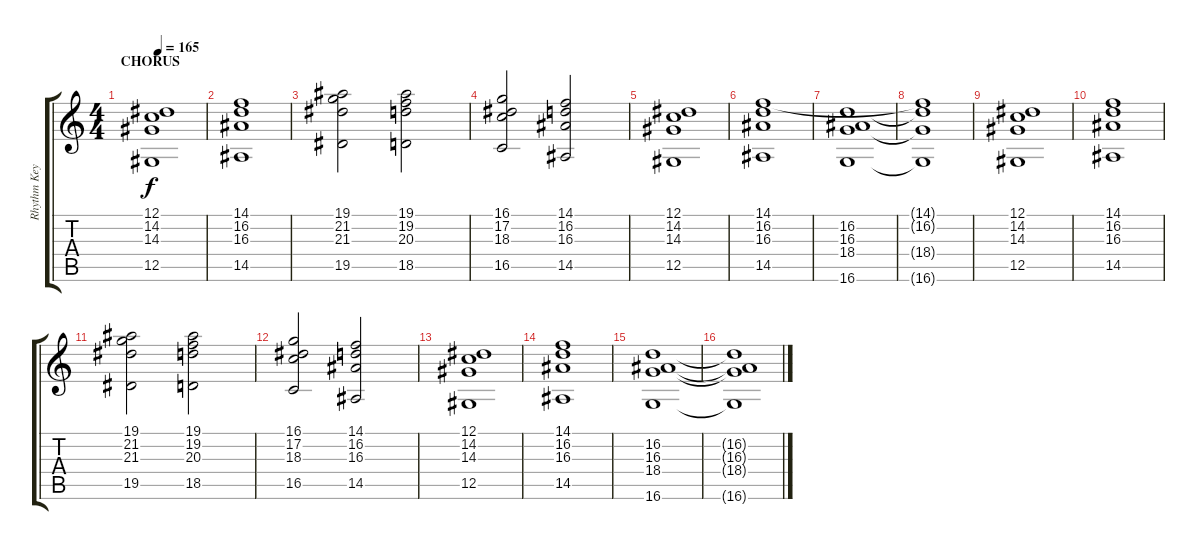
\track ("Rhythm Keyboard" "Rhythm Key") {instrument stringensemble1}
\staff {score tabs}
\tuning (Eb4 Bb3 Gb3 Db3 Ab2 Eb2) {hide}
\ts (4 4)
\section ("" "CHORUS ")
\tempo 165
\clef g2
\ks c
(12.1 14.2 14.3 12.5).1{dy f} |
(14.1 16.2 16.3 14.5).1 |
(19.1 21.2 21.3 19.5).2 (19.1 19.2 20.3 18.5).2 |
(16.1 17.2 18.3 16.5).2 (14.1 16.2 16.3 14.5).2 |
(12.1 14.2 14.3 12.5).1 |
(14.1 16.2 16.3 14.5).1 |
(16.2 16.3 18.4 16.6).1 |
(14.1{t} 16.2{t} 18.4{t} 16.6{t}).1 |
(12.1 14.2 14.3 12.5).1 |
(14.1 16.2 16.3 14.5).1 |
(19.1 21.2 21.3 19.5).2 (19.1 19.2 20.3 18.5).2 |
(16.1 17.2 18.3 16.5).2 (14.1 16.2 16.3 14.5).2 |
(12.1 14.2 14.3 12.5).1 |
(14.1 16.2 16.3 14.5).1 |
(16.2 16.3 18.4 16.6).1 |
(16.2{t} 16.3{t} 18.4{t} 16.6{t}).1
